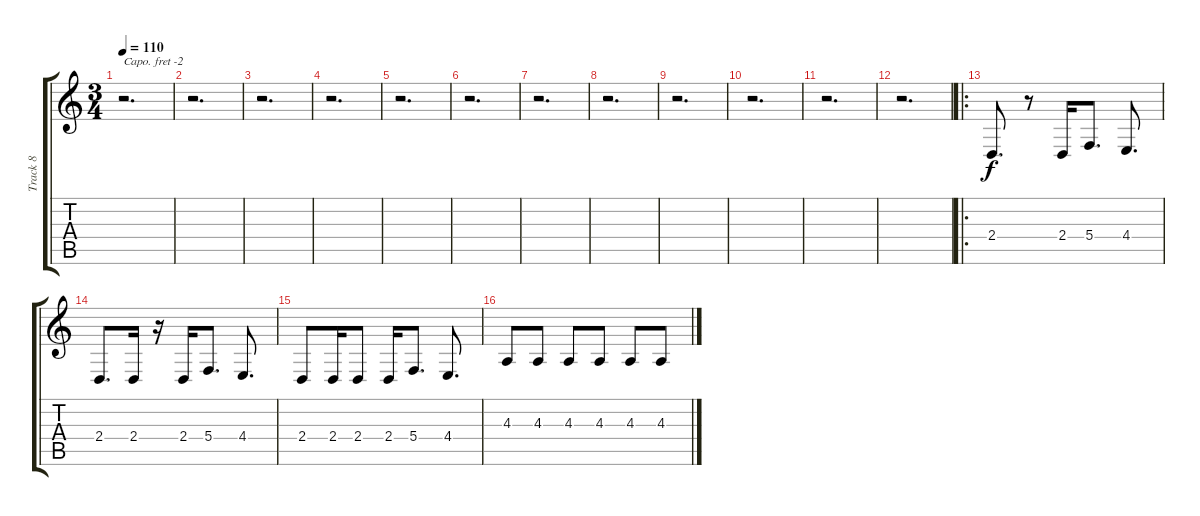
\track ("Track 8" "Track 8") {instrument baritonesax}
\staff {score tabs}
\capo -2
\tuning (E4 B3 G3 D3 A2 E2) {hide}
\ts (3 4)
\tempo 110
\clef g2
\ks c
r.2{d dy f} |
r.2{d} |
r.2{d} |
r.2{d} |
r.2{d} |
r.2{d} |
r.2{d} |
r.2{d} |
r.2{d} |
r.2{d} |
r.2{d} |
r.2{d} |
\ro
2.4.8{d} r.8 2.4.16 5.4.8{d} 4.4.8{d} |
2.4.8{d} 2.4.16 r.16 2.4.16 5.4.8{d} 4.4.8{d} |
2.4.8 2.4.16 2.4.8 2.4.16 5.4.8{d} 4.4.8{d} |
4.3.8 4.3.8 4.3.8 4.3.8 4.3.8 4.3.8
